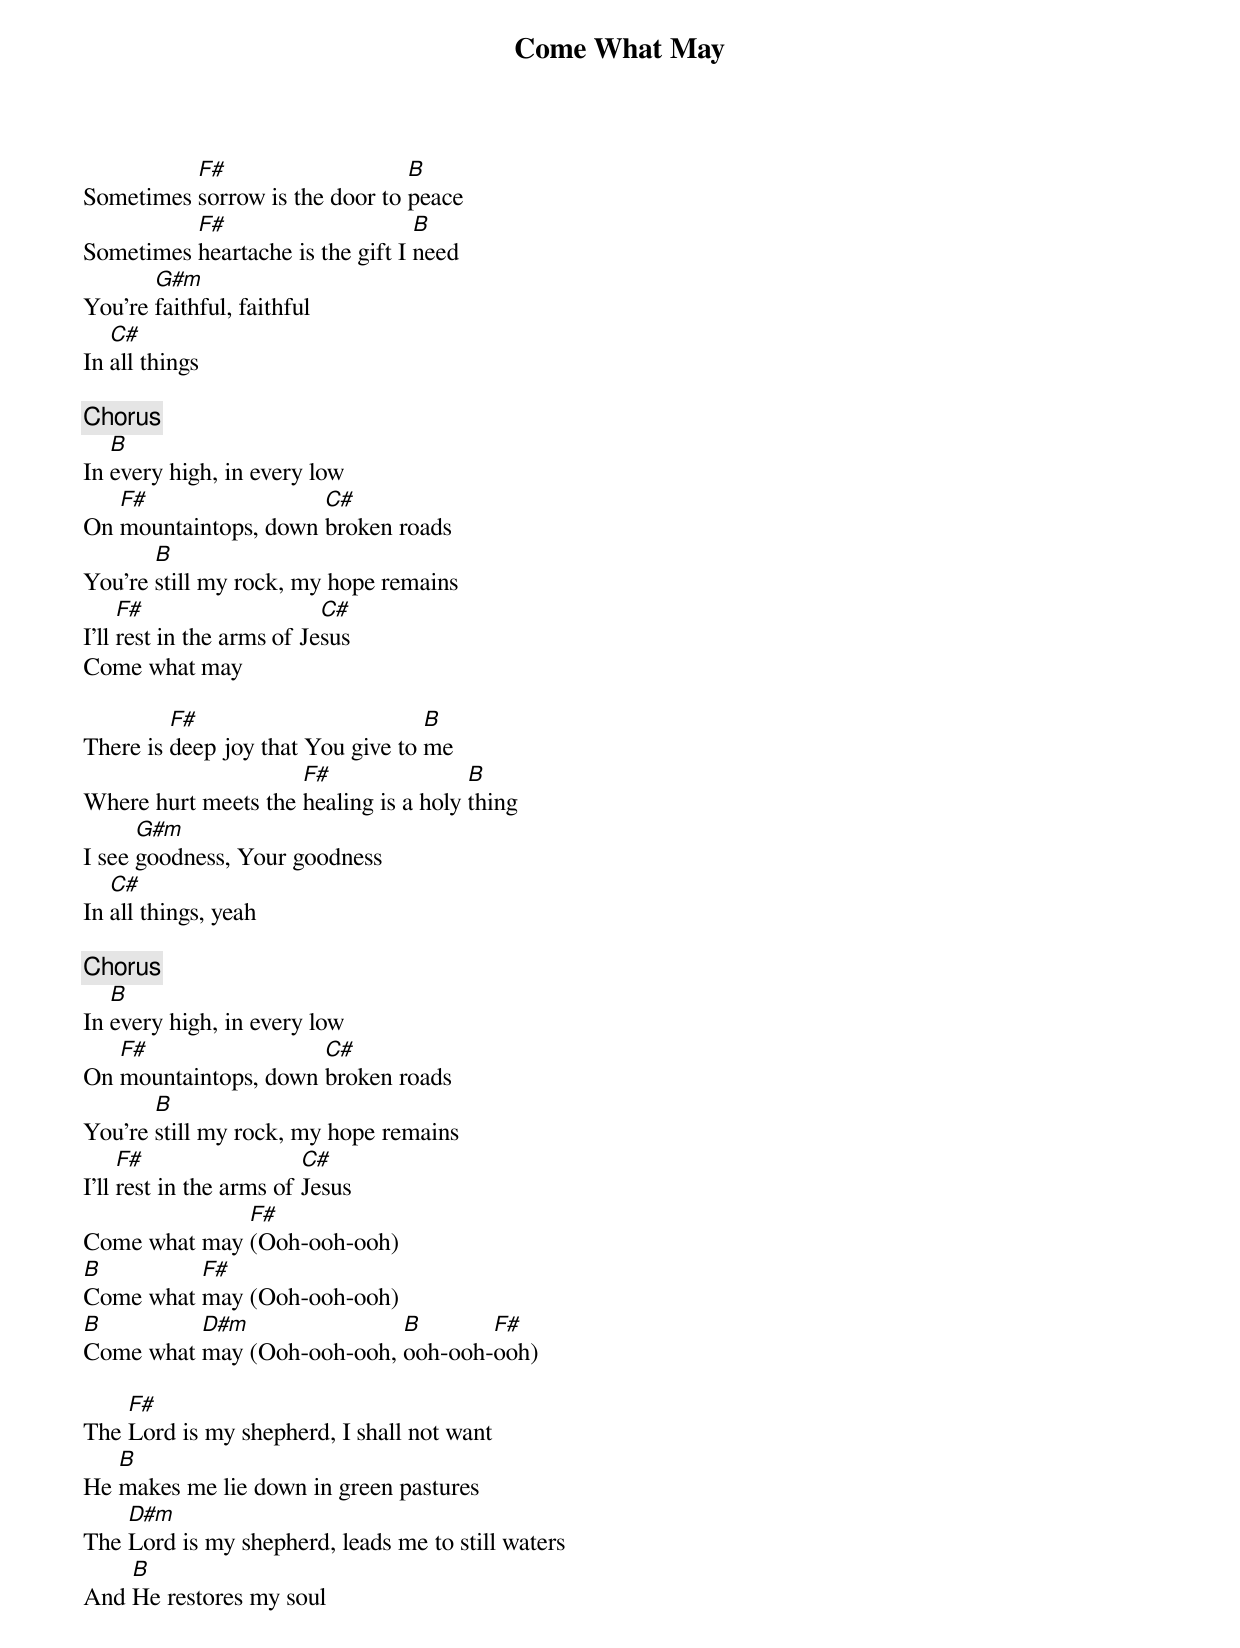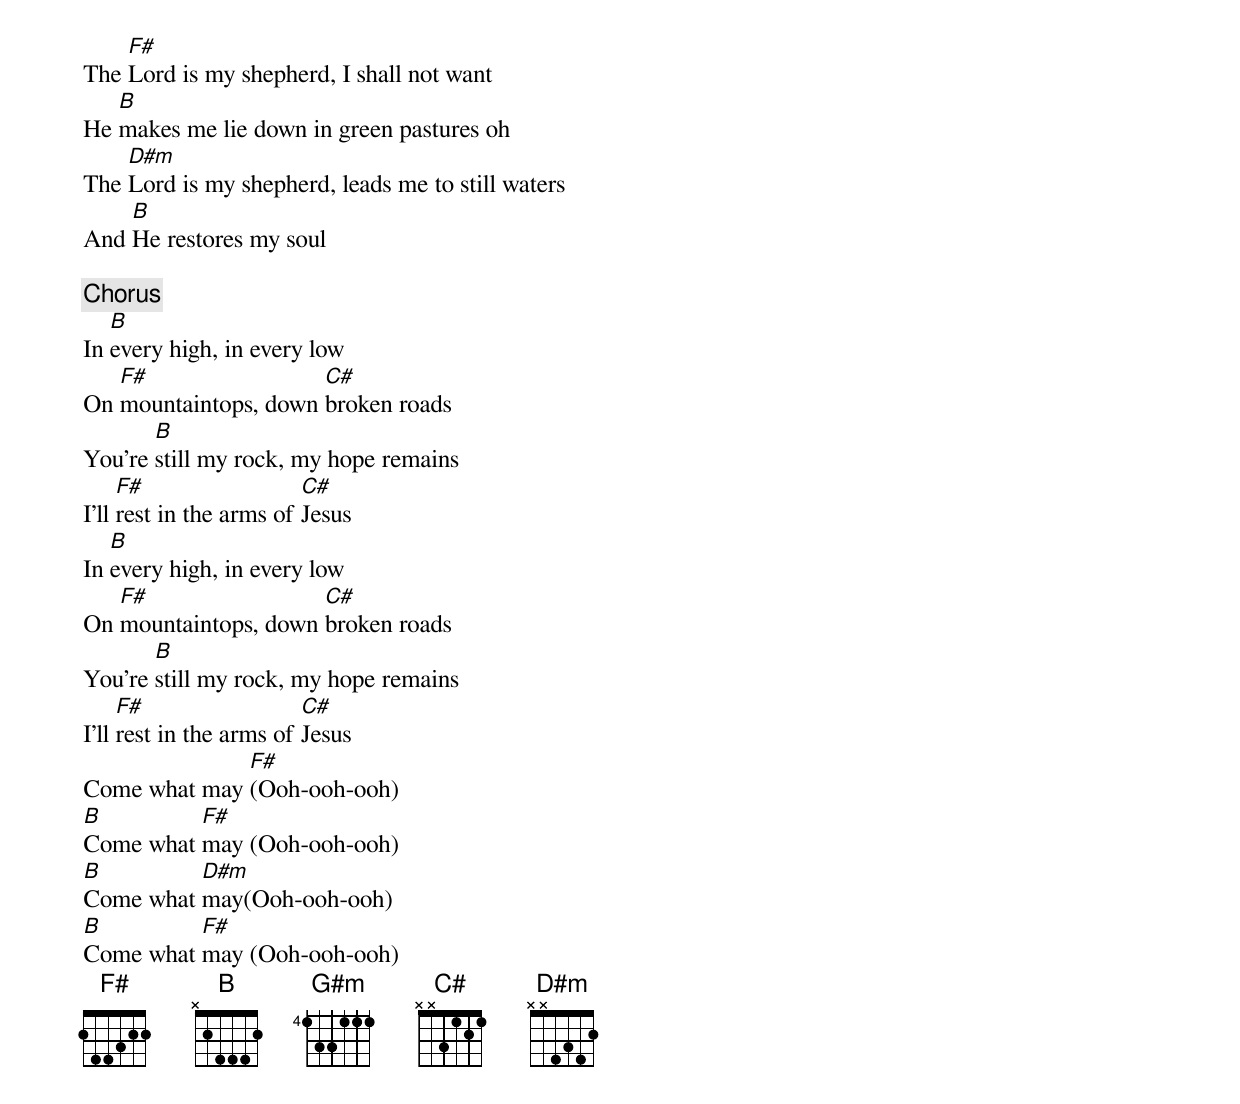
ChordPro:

{Title: Come What May}
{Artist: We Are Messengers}

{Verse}
Sometimes [F#]sorrow is the door to [B]peace
Sometimes [F#]heartache is the gift I [B]need
You're [G#m]faithful, faithful
In [C#]all things

{Chorus}
In [B]every high, in every low
On [F#]mountaintops, down [C#]broken roads
You're [B]still my rock, my hope remains
I'll [F#]rest in the arms of Je[C#]sus
Come what may

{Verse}
There is [F#]deep joy that You give to [B]me
Where hurt meets the [F#]healing is a holy [B]thing
I see [G#m]goodness, Your goodness
In [C#]all things, yeah

{Chorus 2}
In [B]every high, in every low
On [F#]mountaintops, down [C#]broken roads
You're [B]still my rock, my hope rеmains
I'll [F#]rest in the arms of [C#]Jesus
Comе what may [F#](Ooh-ooh-ooh)
[B]Come what [F#]may (Ooh-ooh-ooh)
[B]Come what [D#m]may (Ooh-ooh-ooh, [B]ooh-ooh-[F#]ooh)

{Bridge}
The [F#]Lord is my shepherd, I shall not want
He [B]makes me lie down in green pastures
The [D#m]Lord is my shepherd, leads me to still waters
And [B]He restores my soul
The [F#]Lord is my shepherd, I shall not want
He [B]makes me lie down in green pastures oh
The [D#m]Lord is my shepherd, leads me to still waters
And [B]He restores my soul

{Chorus 3}
In [B]every high, in every low
On [F#]mountaintops, down [C#]broken roads
You're [B]still my rock, my hope rеmains
I'll [F#]rest in the arms of [C#]Jesus
In [B]every high, in every low
On [F#]mountaintops, down [C#]broken roads
You're [B]still my rock, my hope rеmains
I'll [F#]rest in the arms of [C#]Jesus
Comе what may [F#](Ooh-ooh-ooh)
[B]Come what [F#]may (Ooh-ooh-ooh)
[B]Come what [D#m]may(Ooh-ooh-ooh)
[B]Come what [F#]may (Ooh-ooh-ooh)
